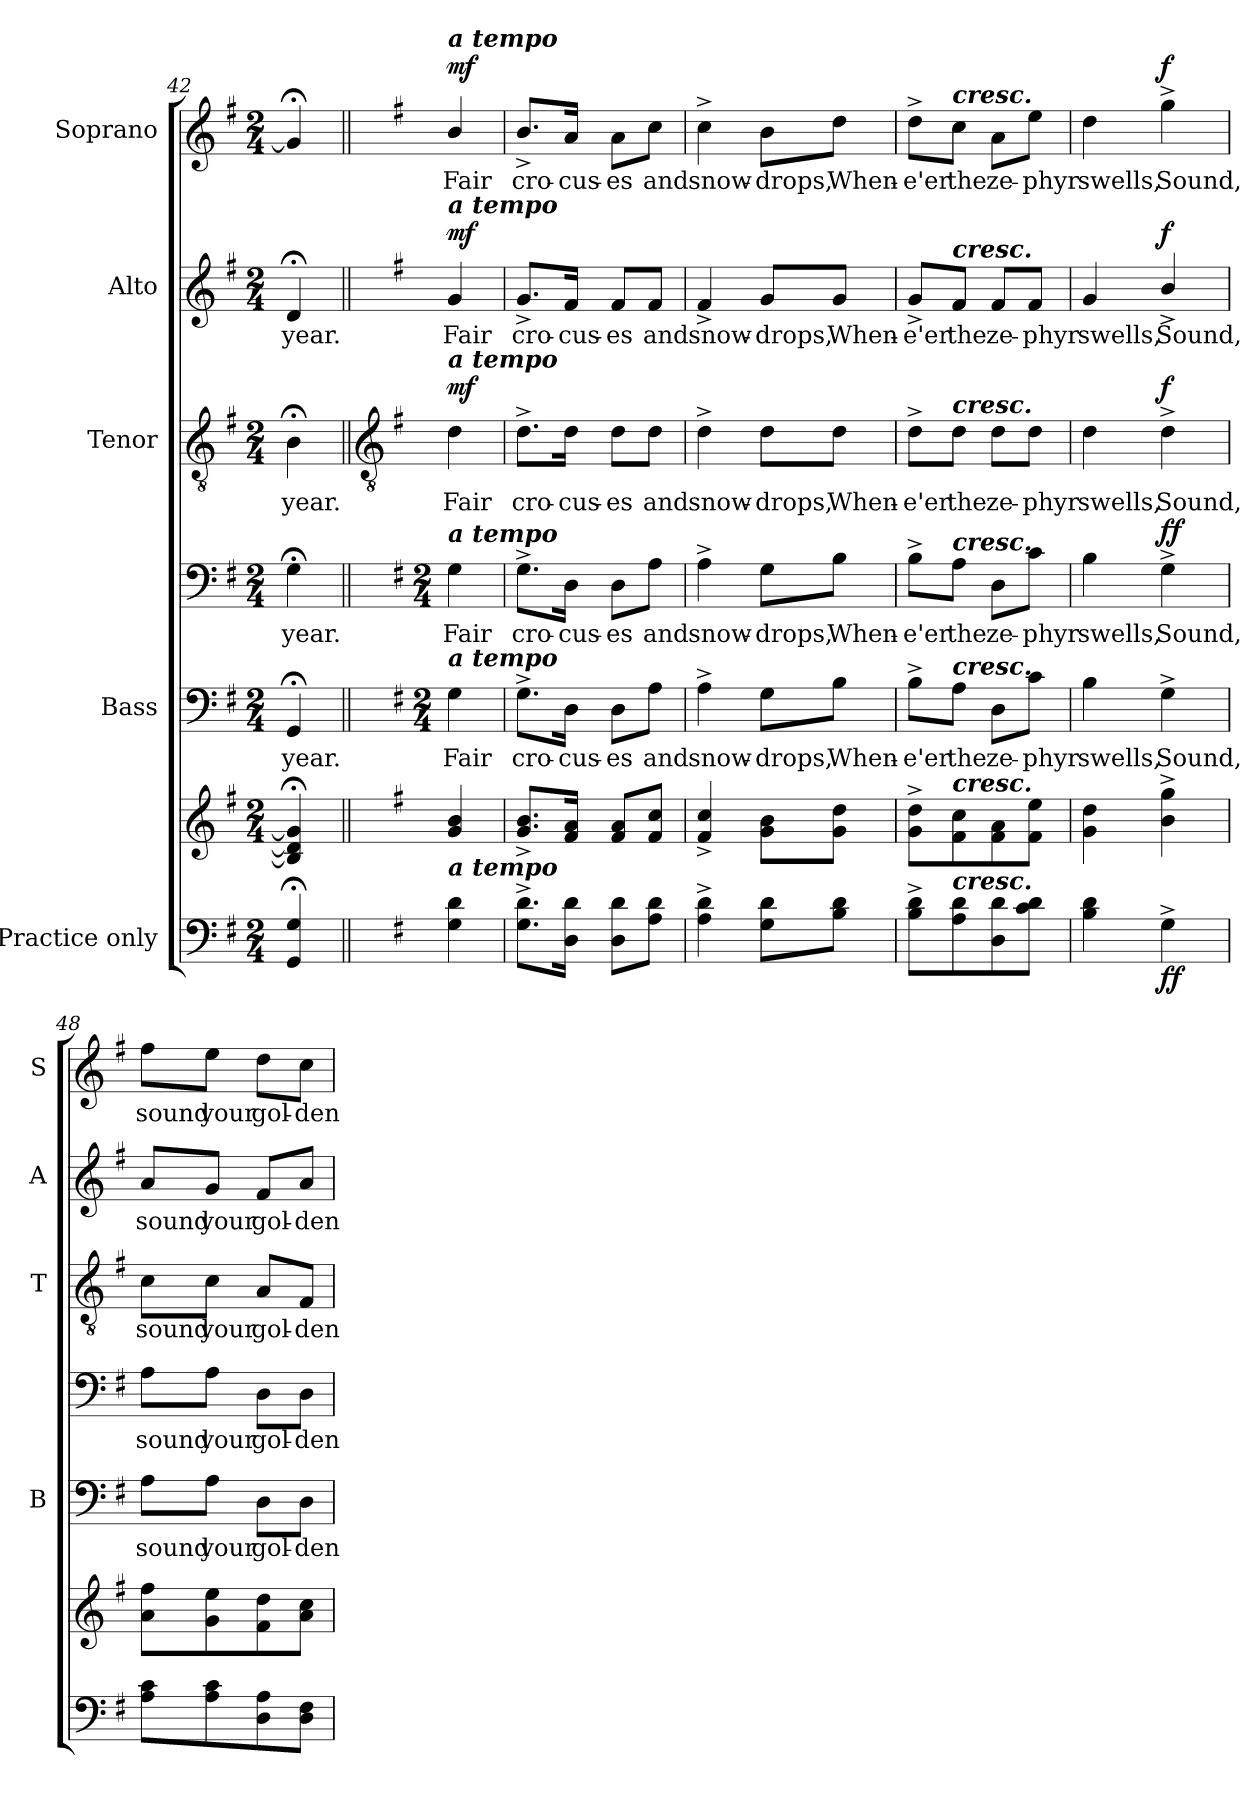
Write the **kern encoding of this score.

**kern	**kern	**dynam	**kern	**text	**kern	**text	**dynam	**kern	**text	**dynam	**kern	**text	**dynam	**kern	**text	**dynam
*part5	*part5	*part5	*part4	*part4	*part4	*part4	*part4	*part3	*part3	*part3	*part2	*part2	*part2	*part1	*part1	*part1
*staff7	*staff6	*staff6/7	*staff5	*staff5	*staff4	*staff4	*staff4/5	*staff3	*staff3	*staff3	*staff2	*staff2	*staff2	*staff1	*staff1	*staff1
*I"Practice only	*	*	*I"Bass	*	*	*	*	*I"Tenor	*	*	*I"Alto	*	*	*I"Soprano	*	*
*	*	*	*I'B	*	*	*	*	*I'T	*	*	*I'A	*	*	*I'S	*	*
*clefF4	*clefG2	*	*clefF4	*	*clefF4	*	*	*clefGv2	*	*	*clefG2	*	*	*clefG2	*	*
*k[f#]	*k[f#]	*	*k[f#]	*	*k[f#]	*	*	*k[f#]	*	*	*k[f#]	*	*	*k[f#]	*	*
*G:	*G:	*	*G:	*	*G:	*	*	*G:	*	*	*G:	*	*	*G:	*	*
*M2/4	*M2/4	*	*M2/4	*	*M2/4	*	*	*M2/4	*	*	*M2/4	*	*	*M2/4	*	*
=42	=42	=42	=42	=42	=42	=42	=42	=42	=42	=42	=42	=42	=42	=42	=42	=42
*	*^	*	*	*	*	*	*	*	*	*	*	*	*	*	*	*
!	!	!	!	!	!LO:LY:b	!	!LO:LY:b	!	!	!LO:LY:b	!	!	!LO:LY:b	!	!	!	!
4GG;< 4G;<	4B/];< 4d/];< 4g/];<	4ryy	.	4GG;<	year.	4G;<	year.	.	4B;<	year.	.	4d;<	year.	.	4g;<]	.	.
*	*v	*v	*	*	*	*	*	*	*	*	*	*	*	*	*	*	*
!!LO:LB:g=z
=43||	=43||	=43||	=43||	=43||	=43||	=43||	=43||	=43||	=43||	=43||	=43||	=43||	=43||	=43||	=43||	=43||
*	*	*	*	*	*	*	*	*clefGv2	*	*	*	*	*	*	*	*
*	*	*	*k[f#]	*	*k[f#]	*	*	*	*	*	*	*	*	*	*	*
*	*	*	*G:	*	*G:	*	*	*	*	*	*	*	*	*	*	*
*	*	*	*M2/4	*	*M2/4	*	*	*	*	*	*	*	*	*	*	*
*	*^	*	*	*	*	*	*	*	*	*	*	*	*	*	*	*
!	!	!	!	!	!	!	!	!	!	!	!	!	!	!	!LO:TX:a:Bi:t=a tempo	!	!
!	!	!	!	!	!	!	!	!	!	!	!	!LO:TX:a:Bi:t=a tempo	!	!	!	!	!
!	!	!	!	!	!	!	!	!	!LO:TX:a:Bi:t=a tempo	!	!	!	!	!	!	!	!
!	!	!	!	!	!	!LO:TX:a:Bi:t=a tempo	!	!	!	!	!	!	!	!	!	!	!
!	!	!	!	!LO:TX:a:Bi:t=a tempo	!	!	!	!	!	!	!	!	!	!	!	!	!
!LO:TX:a:Bi:t=a tempo	!	!	!	!	!	!	!	!	!	!	!	!	!	!	!	!	!
!	!	!	!LO:DY:b=2	!	!LO:LY:b	!	!LO:LY:b	!	!	!LO:LY:b	!	!	!LO:LY:b	!	!	!LO:LY:b	!
!	!	!	!LO:DY:n=1:b	!	!	!	!	!LO:DY:b=2	!	!	!	!	!	!	!	!	!
!	!	!	!	!	!	!	!	!LO:DY:n=1:b	!	!	!LO:DY:b	!	!	!LO:DY:b	!	!	!LO:DY:b
*	*v	*v	*	*	*	*	*	*	*	*	*	*	*	*	*	*	*
4G 4d	4g/ 4b/	mf mf	4G	Fair	4G	Fair	mf mf	4d	Fair	mf	4g	Fair	mf	4b/	Fair	mf
=44	=44	=44	=44	=44	=44	=44	=44	=44	=44	=44	=44	=44	=44	=44	=44	=44
!	!	!	!	!LO:LY:b	!	!LO:LY:b	!	!	!LO:LY:b	!	!	!LO:LY:b	!	!	!LO:LY:b	!
8.G^ 8.d^L	8.g/^ 8.b/^L	.	8.G^\L	cro-	8.G^\L	cro-	.	8.d^\L	cro-	.	8.g^/L	cro-	.	8.b^/L	cro-	.
!	!	!	!	!LO:LY:b	!	!LO:LY:b	!	!	!LO:LY:b	!	!	!LO:LY:b	!	!	!LO:LY:b	!
16D 16dJ	16f# 16aJ	.	16D\Jk	-cus-	16D\Jk	-cus-	.	16d\Jk	-cus-	.	16f#/Jk	-cus-	.	16a/Jk	-cus-	.
!	!	!	!	!LO:LY:b	!	!LO:LY:b	!	!	!LO:LY:b	!	!	!LO:LY:b	!	!	!LO:LY:b	!
8D 8dL	8f# 8aL	.	8D\L	-es	8D\L	-es	.	8d\L	-es	.	8f#/L	-es	.	8a\L	-es	.
!	!	!	!	!LO:LY:b	!	!LO:LY:b	!	!	!LO:LY:b	!	!	!LO:LY:b	!	!	!LO:LY:b	!
8A 8dJ	8f# 8ccJ	.	8A\J	and	8A\J	and	.	8d\J	and	.	8f#/J	and	.	8cc\J	and	.
=45	=45	=45	=45	=45	=45	=45	=45	=45	=45	=45	=45	=45	=45	=45	=45	=45
!	!	!	!	!LO:LY:b	!	!LO:LY:b	!	!	!LO:LY:b	!	!	!LO:LY:b	!	!	!LO:LY:b	!
4A^ 4d^	4f#^ 4cc^	.	4A^	snow-	4A^	snow-	.	4d^	snow-	.	4f#^	snow-	.	4cc^	snow-	.
!	!	!	!	!LO:LY:b	!	!LO:LY:b	!	!	!LO:LY:b	!	!	!LO:LY:b	!	!	!LO:LY:b	!
8G 8dL	8g 8bL	.	8G\L	-drops,	8G\L	-drops,	.	8d\L	-drops,	.	8g/L	-drops,	.	8b\L	-drops,	.
!	!	!	!	!LO:LY:b	!	!LO:LY:b	!	!	!LO:LY:b	!	!	!LO:LY:b	!	!	!LO:LY:b	!
8B 8dJ	8g 8ddJ	.	8B\J	When-	8B\J	When-	.	8d\J	When-	.	8g/J	When-	.	8dd\J	When-	.
=46	=46	=46	=46	=46	=46	=46	=46	=46	=46	=46	=46	=46	=46	=46	=46	=46
!	!	!	!	!LO:LY:b	!	!LO:LY:b	!	!	!LO:LY:b	!	!	!LO:LY:b	!	!	!LO:LY:b	!
8B^ 8d^L	8g^ 8dd^L	.	8B^\L	-e'er	8B^\L	-e'er	.	8d^\L	-e'er	.	8g^/L	-e'er	.	8dd^\L	-e'er	.
!	!	!	!	!	!	!	!	!	!	!	!	!	!	!LO:TX:a:Bi:t=cresc.	!	!
!	!	!	!	!	!	!	!	!	!	!	!LO:TX:a:Bi:t=cresc.	!	!	!	!	!
!	!	!	!	!	!	!	!	!LO:TX:a:Bi:t=cresc.	!	!	!	!	!	!	!	!
!	!	!	!	!	!LO:TX:a:Bi:t=cresc.	!	!	!	!	!	!	!	!	!	!	!
!	!	!	!LO:TX:a:Bi:t=cresc.	!	!	!	!	!	!	!	!	!	!	!	!	!
!	!LO:TX:a:Bi:t=cresc.	!	!	!	!	!	!	!	!	!	!	!	!	!	!	!
!LO:TX:a:Bi:t=cresc.	!	!	!	!	!	!	!	!	!	!	!	!	!	!	!	!
!	!	!	!	!LO:LY:b	!	!LO:LY:b	!	!	!LO:LY:b	!	!	!LO:LY:b	!	!	!LO:LY:b	!
8A 8d	8f# 8cc	.	8A\J	the	8A\J	the	.	8d\J	the	.	8f#/J	the	.	8cc\J	the	.
!	!	!	!	!LO:LY:b	!	!LO:LY:b	!	!	!LO:LY:b	!	!	!LO:LY:b	!	!	!LO:LY:b	!
8D 8d	8f# 8a	.	8D\L	ze-	8D\L	ze-	.	8d\L	ze-	.	8f#/L	ze-	.	8a\L	ze-	.
!	!	!	!	!LO:LY:b	!	!LO:LY:b	!	!	!LO:LY:b	!	!	!LO:LY:b	!	!	!LO:LY:b	!
8c 8dJ	8f# 8eeJ	.	8c\J	-phyr	8c\J	-phyr	.	8d\J	-phyr	.	8f#/J	-phyr	.	8ee\J	-phyr	.
=47	=47	=47	=47	=47	=47	=47	=47	=47	=47	=47	=47	=47	=47	=47	=47	=47
!	!	!	!	!LO:LY:b	!	!LO:LY:b	!	!	!LO:LY:b	!	!	!LO:LY:b	!	!	!LO:LY:b	!
4B 4d	4g 4dd	.	4B	swells,	4B	swells,	.	4d	swells,	.	4g	swells,	.	4dd	swells,	.
!	!	!LO:DY:b=2	!	!LO:LY:b	!	!LO:LY:b	!	!	!LO:LY:b	!	!	!LO:LY:b	!	!	!LO:LY:b	!
!	!	!LO:DY:n=1:b	!	!	!	!	!LO:DY:b=2	!	!	!	!	!	!	!	!	!
!	!	!	!	!	!	!	!LO:DY:n=1:b	!	!	!LO:DY:b	!	!	!LO:DY:b	!	!	!LO:DY:b
4G^	4b^ 4gg^	f f	4G^	Sound,	4G^	Sound,	f f	4d^	Sound,	f	4b^/	Sound,	f	4gg^	Sound,	f
=48	=48	=48	=48	=48	=48	=48	=48	=48	=48	=48	=48	=48	=48	=48	=48	=48
!	!	!	!	!LO:LY:b	!	!LO:LY:b	!	!	!LO:LY:b	!	!	!LO:LY:b	!	!	!LO:LY:b	!
8A 8cL	8a 8ff#L	.	8A\L	sound	8A\L	sound	.	8c\L	sound	.	8a/L	sound	.	8ff#\L	sound	.
!	!	!	!	!LO:LY:b	!	!LO:LY:b	!	!	!LO:LY:b	!	!	!LO:LY:b	!	!	!LO:LY:b	!
8A 8c	8g 8ee	.	8A\J	your	8A\J	your	.	8c\J	your	.	8g/J	your	.	8ee\J	your	.
!	!	!	!	!LO:LY:b	!	!LO:LY:b	!	!	!LO:LY:b	!	!	!LO:LY:b	!	!	!LO:LY:b	!
8D 8A	8f# 8dd	.	8D\L	gol-	8D\L	gol-	.	8A/L	gol-	.	8f#/L	gol-	.	8dd\L	gol-	.
!	!	!	!	!LO:LY:b	!	!LO:LY:b	!	!	!LO:LY:b	!	!	!LO:LY:b	!	!	!LO:LY:b	!
8D 8F#J	8a 8ccJ	.	8D\J	-den	8D\J	-den	.	8F#/J	-den	.	8a/J	-den	.	8cc\J	-den	.
=	=	=	=	=	=	=	=	=	=	=	=	=	=	=	=	=
*-	*-	*-	*-	*-	*-	*-	*-	*-	*-	*-	*-	*-	*-	*-	*-	*-
